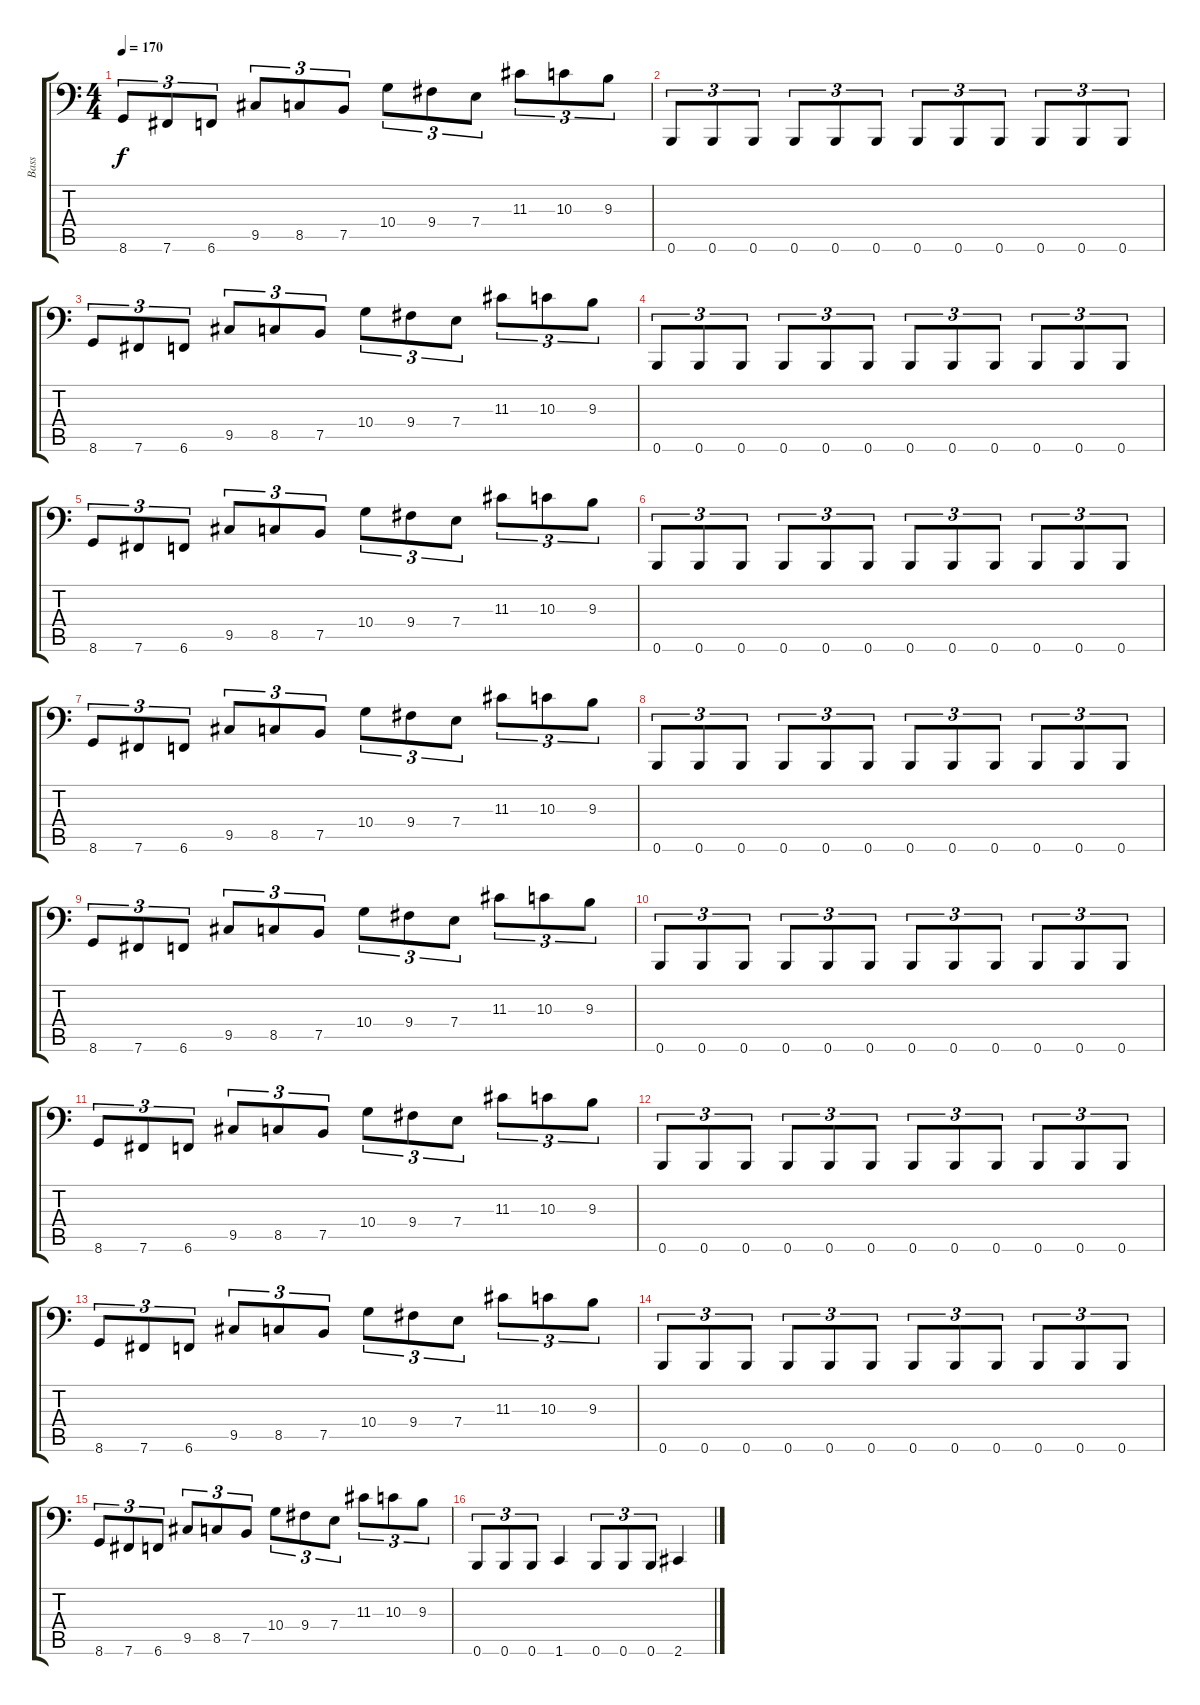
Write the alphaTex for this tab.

\track ("Bass" "Bass") {instrument electricbassfinger}
\staff {score tabs}
\tuning (C3 G2 D2 A1 E1 B0) {hide}
\ts (4 4)
\tempo 170
\clef f4
\ks c
8.6.8{tu (3 2) dy f instrument electricbassfinger} 7.6.8{tu (3 2)} 6.6.8{tu (3 2)} 9.5.8{tu (3 2)} 8.5.8{tu (3 2)} 7.5.8{tu (3 2)} 10.4.8{tu (3 2)} 9.4.8{tu (3 2)} 7.4.8{tu (3 2)} 11.3.8{tu (3 2)} 10.3.8{tu (3 2)} 9.3.8{tu (3 2)} |
0.6.8{tu (3 2)} 0.6.8{tu (3 2)} 0.6.8{tu (3 2)} 0.6.8{tu (3 2)} 0.6.8{tu (3 2)} 0.6.8{tu (3 2)} 0.6.8{tu (3 2)} 0.6.8{tu (3 2)} 0.6.8{tu (3 2)} 0.6.8{tu (3 2)} 0.6.8{tu (3 2)} 0.6.8{tu (3 2)} |
8.6.8{tu (3 2)} 7.6.8{tu (3 2)} 6.6.8{tu (3 2)} 9.5.8{tu (3 2)} 8.5.8{tu (3 2)} 7.5.8{tu (3 2)} 10.4.8{tu (3 2)} 9.4.8{tu (3 2)} 7.4.8{tu (3 2)} 11.3.8{tu (3 2)} 10.3.8{tu (3 2)} 9.3.8{tu (3 2)} |
0.6.8{tu (3 2)} 0.6.8{tu (3 2)} 0.6.8{tu (3 2)} 0.6.8{tu (3 2)} 0.6.8{tu (3 2)} 0.6.8{tu (3 2)} 0.6.8{tu (3 2)} 0.6.8{tu (3 2)} 0.6.8{tu (3 2)} 0.6.8{tu (3 2)} 0.6.8{tu (3 2)} 0.6.8{tu (3 2)} |
8.6.8{tu (3 2)} 7.6.8{tu (3 2)} 6.6.8{tu (3 2)} 9.5.8{tu (3 2)} 8.5.8{tu (3 2)} 7.5.8{tu (3 2)} 10.4.8{tu (3 2)} 9.4.8{tu (3 2)} 7.4.8{tu (3 2)} 11.3.8{tu (3 2)} 10.3.8{tu (3 2)} 9.3.8{tu (3 2)} |
0.6.8{tu (3 2)} 0.6.8{tu (3 2)} 0.6.8{tu (3 2)} 0.6.8{tu (3 2)} 0.6.8{tu (3 2)} 0.6.8{tu (3 2)} 0.6.8{tu (3 2)} 0.6.8{tu (3 2)} 0.6.8{tu (3 2)} 0.6.8{tu (3 2)} 0.6.8{tu (3 2)} 0.6.8{tu (3 2)} |
8.6.8{tu (3 2)} 7.6.8{tu (3 2)} 6.6.8{tu (3 2)} 9.5.8{tu (3 2)} 8.5.8{tu (3 2)} 7.5.8{tu (3 2)} 10.4.8{tu (3 2)} 9.4.8{tu (3 2)} 7.4.8{tu (3 2)} 11.3.8{tu (3 2)} 10.3.8{tu (3 2)} 9.3.8{tu (3 2)} |
0.6.8{tu (3 2)} 0.6.8{tu (3 2)} 0.6.8{tu (3 2)} 0.6.8{tu (3 2)} 0.6.8{tu (3 2)} 0.6.8{tu (3 2)} 0.6.8{tu (3 2)} 0.6.8{tu (3 2)} 0.6.8{tu (3 2)} 0.6.8{tu (3 2)} 0.6.8{tu (3 2)} 0.6.8{tu (3 2)} |
8.6.8{tu (3 2)} 7.6.8{tu (3 2)} 6.6.8{tu (3 2)} 9.5.8{tu (3 2)} 8.5.8{tu (3 2)} 7.5.8{tu (3 2)} 10.4.8{tu (3 2)} 9.4.8{tu (3 2)} 7.4.8{tu (3 2)} 11.3.8{tu (3 2)} 10.3.8{tu (3 2)} 9.3.8{tu (3 2)} |
0.6.8{tu (3 2)} 0.6.8{tu (3 2)} 0.6.8{tu (3 2)} 0.6.8{tu (3 2)} 0.6.8{tu (3 2)} 0.6.8{tu (3 2)} 0.6.8{tu (3 2)} 0.6.8{tu (3 2)} 0.6.8{tu (3 2)} 0.6.8{tu (3 2)} 0.6.8{tu (3 2)} 0.6.8{tu (3 2)} |
8.6.8{tu (3 2)} 7.6.8{tu (3 2)} 6.6.8{tu (3 2)} 9.5.8{tu (3 2)} 8.5.8{tu (3 2)} 7.5.8{tu (3 2)} 10.4.8{tu (3 2)} 9.4.8{tu (3 2)} 7.4.8{tu (3 2)} 11.3.8{tu (3 2)} 10.3.8{tu (3 2)} 9.3.8{tu (3 2)} |
0.6.8{tu (3 2)} 0.6.8{tu (3 2)} 0.6.8{tu (3 2)} 0.6.8{tu (3 2)} 0.6.8{tu (3 2)} 0.6.8{tu (3 2)} 0.6.8{tu (3 2)} 0.6.8{tu (3 2)} 0.6.8{tu (3 2)} 0.6.8{tu (3 2)} 0.6.8{tu (3 2)} 0.6.8{tu (3 2)} |
8.6.8{tu (3 2)} 7.6.8{tu (3 2)} 6.6.8{tu (3 2)} 9.5.8{tu (3 2)} 8.5.8{tu (3 2)} 7.5.8{tu (3 2)} 10.4.8{tu (3 2)} 9.4.8{tu (3 2)} 7.4.8{tu (3 2)} 11.3.8{tu (3 2)} 10.3.8{tu (3 2)} 9.3.8{tu (3 2)} |
0.6.8{tu (3 2)} 0.6.8{tu (3 2)} 0.6.8{tu (3 2)} 0.6.8{tu (3 2)} 0.6.8{tu (3 2)} 0.6.8{tu (3 2)} 0.6.8{tu (3 2)} 0.6.8{tu (3 2)} 0.6.8{tu (3 2)} 0.6.8{tu (3 2)} 0.6.8{tu (3 2)} 0.6.8{tu (3 2)} |
8.6.8{tu (3 2)} 7.6.8{tu (3 2)} 6.6.8{tu (3 2)} 9.5.8{tu (3 2)} 8.5.8{tu (3 2)} 7.5.8{tu (3 2)} 10.4.8{tu (3 2)} 9.4.8{tu (3 2)} 7.4.8{tu (3 2)} 11.3.8{tu (3 2)} 10.3.8{tu (3 2)} 9.3.8{tu (3 2)} |
0.6.8{tu (3 2)} 0.6.8{tu (3 2)} 0.6.8{tu (3 2)} 1.6.4 0.6.8{tu (3 2)} 0.6.8{tu (3 2)} 0.6.8{tu (3 2)} 2.6.4
